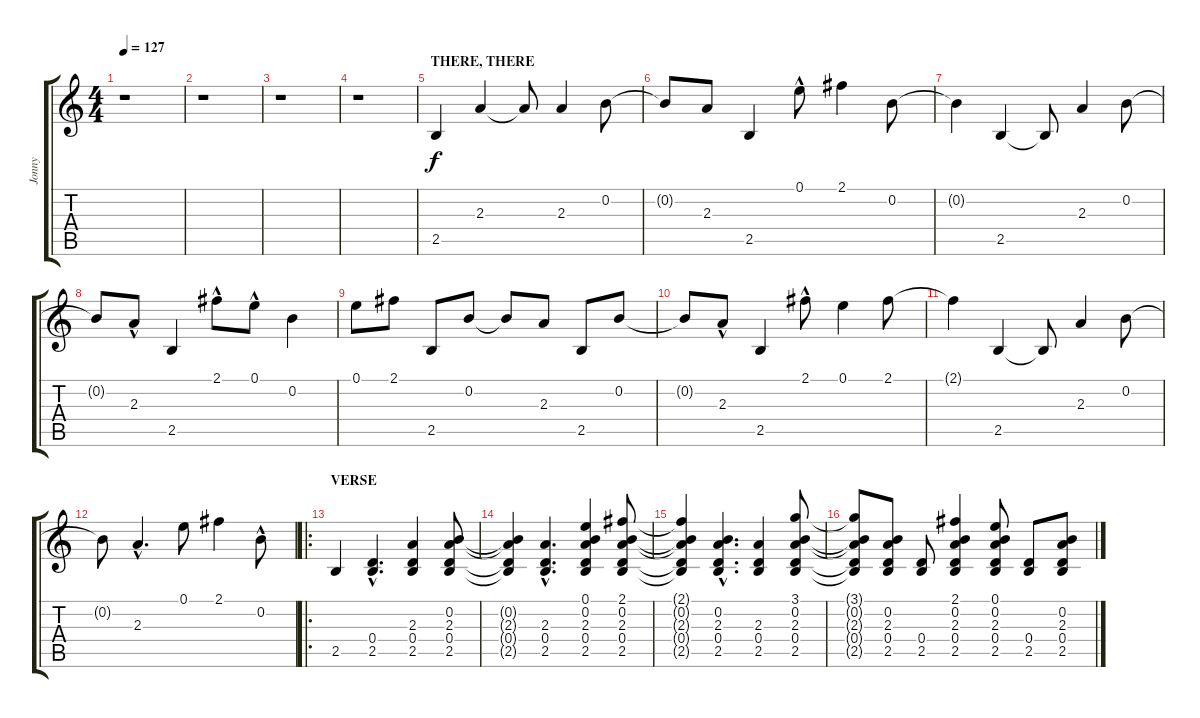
\track ("Jonny" "Jonny") {instrument overdrivenguitar}
\staff {score tabs}
\tuning (E4 B3 G3 D3 A2 E2) {hide}
\ts (4 4)
\tempo 127
\clef g2
\ks c
r.1{dy f} |
r.1 |
r.1 |
r.1{volume 9 instrument overdrivenguitar} |
\section ("" "THERE, THERE")
2.5.4 2.3.4 2.3{t}.8 2.3.4 0.2.8 |
0.2{t}.8 2.3.8 2.5.4 0.1{hac}.8 2.1.4 0.2.8 |
0.2{t}.4 2.5.4 2.5{t}.8 2.3.4 0.2.8 |
0.2{t}.8 2.3{hac}.8 2.5.4 2.1{hac}.8 0.1{hac}.8 0.2.4 |
0.1.8 2.1.8 2.5.8 0.2.8 0.2{t}.8 2.3.8 2.5.8 0.2.8 |
0.2{t}.8 2.3{hac}.8 2.5.4 2.1{hac}.8 0.1.4 2.1.8 |
2.1{t}.4 2.5.4 2.5{t}.8 2.3.4 0.2.8 |
0.2{t}.8 2.3{hac}.4{d} 0.1.8 2.1.4 0.2{hac}.8 |
\ro
\section ("" "VERSE")
2.5.4{volume 9 instrument overdrivenguitar} (0.4{hac} 2.5{hac}).4{d} (2.3 0.4 2.5).4 (0.2 2.3 0.4 2.5).8 |
(0.2{t} 2.3{t} 0.4{t} 2.5{t}).4 (2.3{hac} 0.4{hac} 2.5{hac}).4{d} (0.1 0.2 2.3 0.4 2.5).4 (2.1 0.2 2.3 0.4 2.5).8 |
(2.1{t} 0.2{t} 2.3{t} 0.4{t} 2.5{t}).4 (0.2{hac} 2.3{hac} 0.4{hac} 2.5{hac}).4{d} (2.3 0.4 2.5).4 (3.1 0.2 2.3 0.4 2.5).8 |
(3.1{t} 0.2{t} 2.3{t} 0.4{t} 2.5{t}).8 (0.2 2.3 0.4 2.5).8 (0.4 2.5).8 (2.1 0.2 2.3 0.4 2.5).4 (0.1 0.2 2.3 0.4 2.5).8 (0.4 2.5).8 (0.2 2.3 0.4 2.5).8
